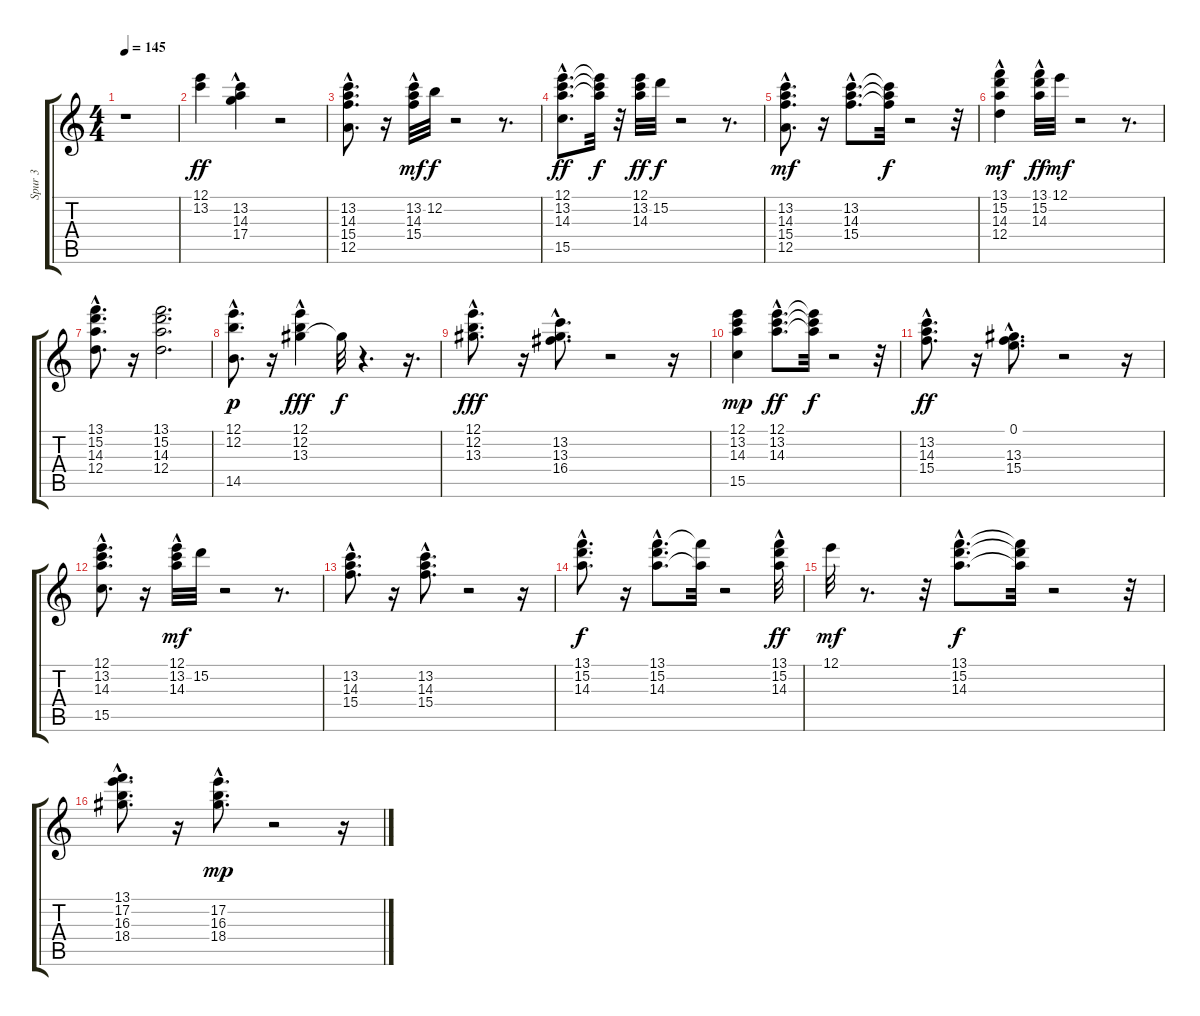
\track ("Spur 3" "Spur 3") {instrument overdrivenguitar}
\staff {score tabs}
\tuning (E4 B3 G3 D3 A2 E2) {hide}
\ts (4 4)
\tempo 145
\clef g2
\ks c
r.1{dy ff instrument overdrivenguitar} |
(12.1 13.2).4 (13.2{hac} 14.3 17.4{hac}).4 r.2 |
(13.2{hac} 14.3{hac} 15.4{hac} 12.5).8{d} r.16 (13.2{hac} 14.3{hac} 15.4{hac}).32{dy mf} 12.2.32{dy f} r.2 r.8{d} |
(12.1{hac} 13.2{hac} 14.3{hac} 15.5).8{d dy ff} (12.1{t} 13.2{t} 14.3{t}).32{dy f} r.32 (12.1 13.2 14.3).32{dy ff} 15.2.32{dy f} r.2 r.8{d} |
(13.2{hac} 14.3{hac} 15.4{hac} 12.5).8{d dy mf} r.16 (13.2{hac} 14.3{hac} 15.4{hac}).8{d} (13.2{t} 14.3{t} 15.4{t}).32{dy f} r.2 r.32 |
(13.1{hac} 15.2{hac} 14.3{hac} 12.4).4{dy mf} (13.1 15.2{hac} 14.3).32{dy ff} 12.1.32{dy mf} r.2 r.8{d} |
(13.1{hac} 15.2{hac} 14.3{hac} 12.4).8{d} r.16 (13.1 15.2 14.3 12.4).2{d} |
(12.1{hac} 12.2{hac} 14.5).8{d dy p} r.16 (12.1{hac} 12.2{hac} 13.3).4{dy fff} 13.3{t}.32{dy f} r.4{d} r.16{d} |
(12.1{hac} 12.2 13.3{hac}).8{d dy fff} r.16 (13.2{hac} 13.3{hac} 16.4).8{d} r.2 r.16 |
(12.1 13.2 14.3 15.5).4{dy mp} (12.1{hac} 13.2{hac} 14.3{hac}).8{d dy ff} (12.1{t} 13.2{t} 14.3{t}).32{dy f} r.2 r.32 |
(13.2{hac} 14.3{hac} 15.4{hac}).8{d dy ff} r.16 (0.1{hac} 13.3{hac} 15.4{hac}).8{d} r.2 r.16 |
(12.1{hac} 13.2{hac} 14.3{hac} 15.5).8{d} r.16 (12.1{hac} 13.2{hac} 14.3{hac}).32{dy mf} 15.2.32 r.2 r.8{d} |
(13.2{hac} 14.3{hac} 15.4{hac}).8{d} r.16 (13.2{hac} 14.3{hac} 15.4{hac}).8{d} r.2 r.16 |
(13.1{hac} 15.2{hac} 14.3{hac}).8{d dy f} r.16 (13.1{hac} 15.2{hac} 14.3{hac}).8{d} (13.1{t} 14.3{t}).32 r.2 (13.1{hac} 15.2{hac} 14.3{hac}).32{dy ff} |
12.1.32{dy mf} r.8{d} r.32 (13.1{hac} 15.2{hac} 14.3{hac}).8{d dy f} (13.1{t} 15.2{t} 14.3{t}).32 r.2 r.32 |
(13.1 17.2 16.3 18.4{hac}).8{d} r.16 (17.2{hac} 16.3{hac} 18.4{hac}).8{d dy mp} r.2 r.16
